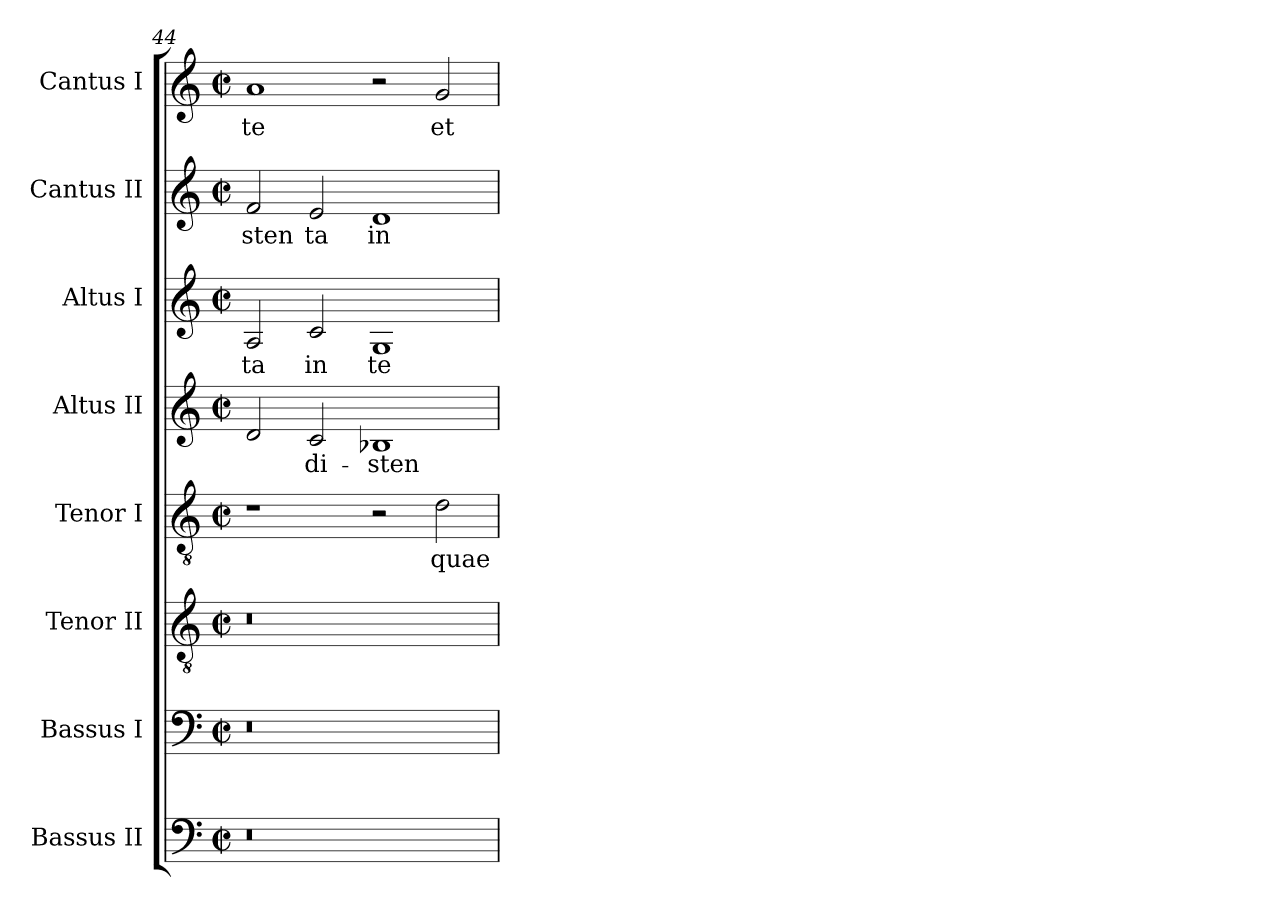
**kern	**kern	**kern	**kern	**text	**kern	**text	**kern	**text	**kern	**text	**kern	**text
*part8	*part7	*part6	*part5	*part5	*part4	*part4	*part3	*part3	*part2	*part2	*part1	*part1
*staff8	*staff7	*staff6	*staff5	*staff5	*staff4	*staff4	*staff3	*staff3	*staff2	*staff2	*staff1	*staff1
*I"Bassus II	*I"Bassus I	*I"Tenor II	*I"Tenor I	*	*I"Altus II	*	*I"Altus I	*	*I"Cantus II	*	*I"Cantus I	*
*I'B II	*I'B I	*I'T II	*I'T I	*	*I'A II	*	*I'A I	*	*I'C II	*	*I'C I	*
*clefF4	*clefF4	*clefGv2	*clefGv2	*	*clefG2	*	*clefG2	*	*clefG2	*	*clefG2	*
*	*	*	*	*	*	*	*k[]	*	*	*	*	*
*	*	*	*	*	*	*	*C:	*	*	*	*	*
*M2/2	*M2/2	*M2/2	*M2/2	*	*M2/2	*	*M2/2	*	*M2/2	*	*M2/2	*
*met(c|)	*met(c|)	*met(c|)	*met(c|)	*	*met(c|)	*	*met(c|)	*	*met(c|)	*	*met(c|)	*
=44	=44	=44	=44	=44	=44	=44	=44	=44	=44	=44	=44	=44
!	!	!	!	!	!	!	!	!LO:LY:b:cj	!	!LO:LY:b:cj	!	!LO:LY:b:cj
0r	0r	0r	1r	.	2d/	.	2A/	ta	2f/	sten	1a	te
!	!	!	!	!	!	!LO:LY:b:cj	!	!LO:LY:b:cj	!	!LO:LY:b:cj	!	!
.	.	.	.	.	2c/	di-	2c/	in	2e/	ta	.	.
!	!	!	!	!	!	!LO:LY:b:cj	!	!LO:LY:b:cj	!	!LO:LY:b:cj	!	!
.	.	.	2r	.	1B-X	-sten-	1G	te	1d	in	2r	.
!	!	!	!	!LO:LY:b	!	!	!	!	!	!	!	!LO:LY:b:cj
.	.	.	2d\	quae	.	.	.	.	.	.	2g/	et
=	=	=	=	=	=	=	=	=	=	=	=	=
*-	*-	*-	*-	*-	*-	*-	*-	*-	*-	*-	*-	*-
